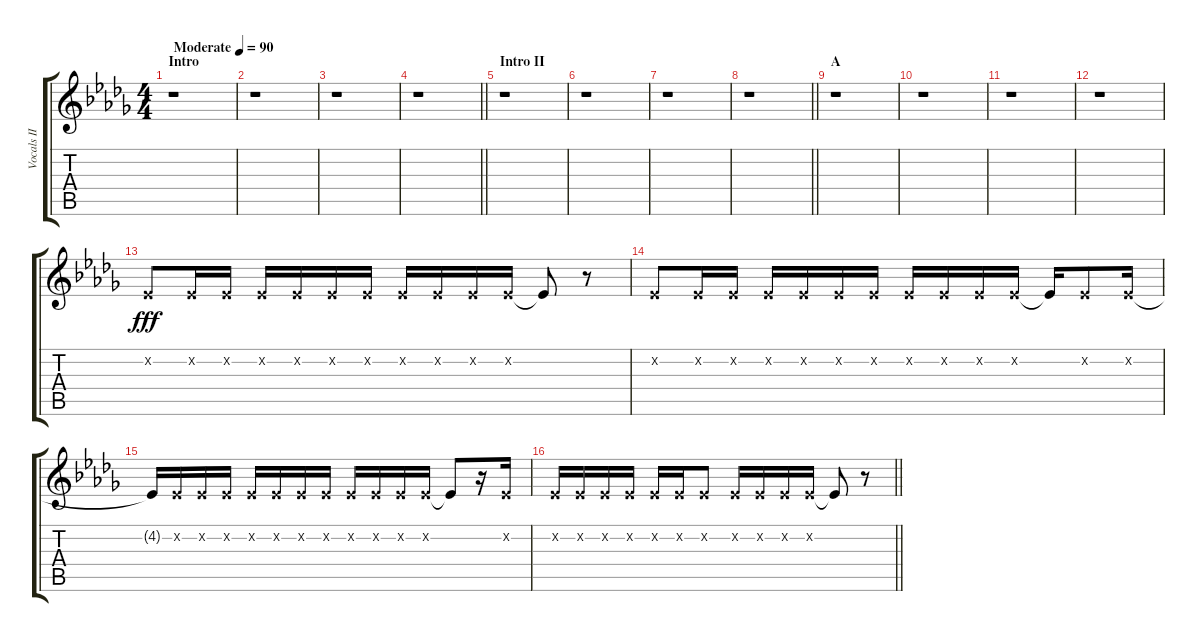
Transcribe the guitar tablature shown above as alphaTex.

\track ("Vocals II" "Vocals II") {instrument voiceoohs}
\staff {score tabs}
\tuning (E4 B3 G3 D3 A2 E2) {hide}
\ts (4 4)
\section ("" "Intro")
\tempo (90 "Moderate")
\clef g2
\ks db
r.1{dy fff instrument voiceoohs} |
r.1 |
r.1 |
\barLineRight lightlight
r.1 |
\section ("" "Intro II")
r.1 |
r.1 |
r.1 |
\barLineRight lightlight
r.1 |
\section ("" "A")
r.1 |
r.1 |
r.1 |
r.1 |
4.2{x}.8 4.2{x}.16 4.2{x}.16 4.2{x}.16 4.2{x}.16 4.2{x}.16 4.2{x}.16 4.2{x}.16 4.2{x}.16 4.2{x}.16 4.2{x}.16 4.2{t}.8 r.8 |
4.2{x}.8 4.2{x}.16 4.2{x}.16 4.2{x}.16 4.2{x}.16 4.2{x}.16 4.2{x}.16 4.2{x}.16 4.2{x}.16 4.2{x}.16 4.2{x}.16 4.2{t}.16 4.2{x}.8 4.2{x}.16 |
4.2{t}.16 4.2{x}.16 4.2{x}.16 4.2{x}.16 4.2{x}.16 4.2{x}.16 4.2{x}.16 4.2{x}.16 4.2{x}.16 4.2{x}.16 4.2{x}.16 4.2{x}.16 4.2{t}.8 r.16 4.2{x}.16 |
\barLineRight lightlight
4.2{x}.16 4.2{x}.16 4.2{x}.16 4.2{x}.16 4.2{x}.16 4.2{x}.16 4.2{x}.8 4.2{x}.16 4.2{x}.16 4.2{x}.16 4.2{x}.16 4.2{t}.8 r.8
